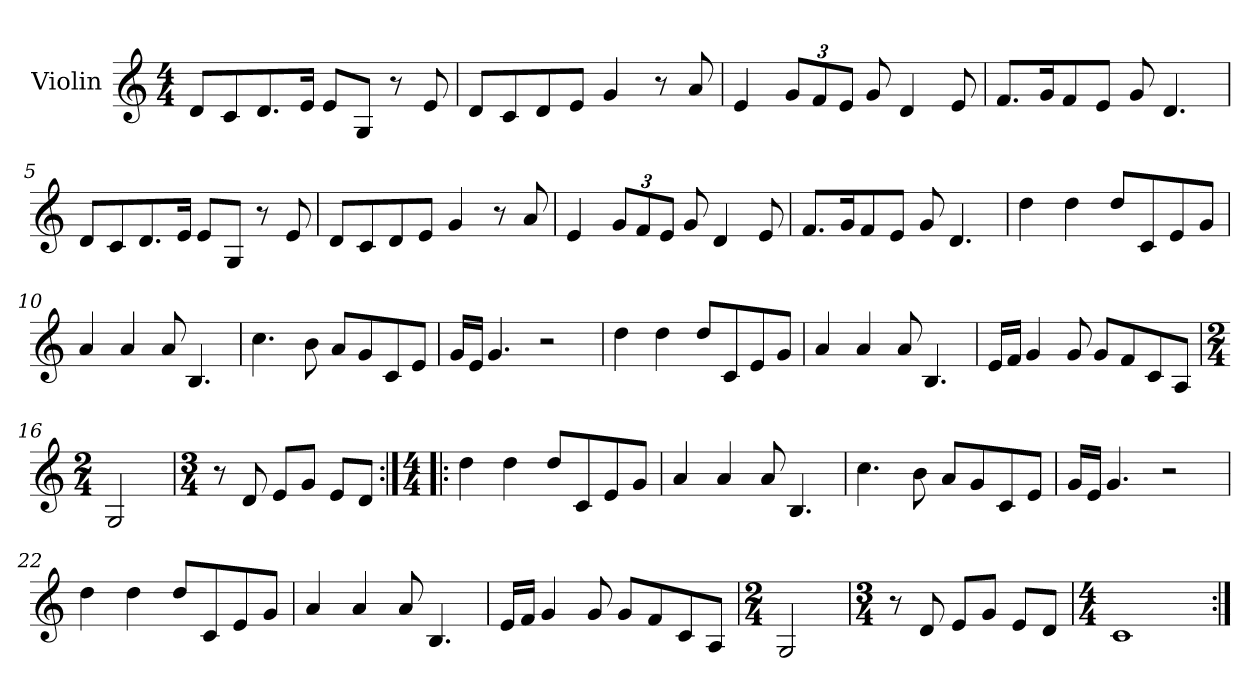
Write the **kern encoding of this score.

**kern
*part1
*staff1
*I"Violin
*I'Vln.
*clefG2
*k[]
*C:
*M4/4
=1
8d/L
8c/
8.d/
16e/Jk
8e/L
8G/J
8r
8e/
=2
8d/L
8c/
8d/
8e/J
4g/
8r
8a/
=3
4e/
*Xbrackettup
12g/L
12f/
12e/J
8g/
4d/
8e/
!!LO:LB:g=z
=4
8.f/L
16g/K
8f/
8e/J
8g/
4.d/
=5
8d/L
8c/
8.d/
16e/Jk
8e/L
8G/J
8r
8e/
=6
8d/L
8c/
8d/
8e/J
4g/
8r
8a/
!!LO:LB:g=z
=7
4e/
12g/L
12f/
12e/J
8g/
4d/
8e/
=8
8.f/L
16g/K
8f/
8e/J
8g/
4.d/
=9
4dd\
4dd\
8dd/L
8c/
8e/
8g/J
!!LO:LB:g=z
=10
4a/
4a/
8a/
4.B/
=11
4.cc\
8b\
8a/L
8g/
8c/
8e/J
=12
16g/LL
16e/JJ
4.g/
2r
=13
4dd\
4dd\
8dd/L
8c/
8e/
8g/J
=14
4a/
4a/
8a/
4.B/
!!LO:LB:g=z
=15
16e/LL
16f/JJ
4g/
8g/
8g/L
8f/
8c/
8A/J
=16
*M2/4
2G/
=17
*M3/4
8r
8d/
8e/L
8g/J
8e/L
8d/J
=18:|!|:
*M4/4
4dd\
4dd\
8dd/L
8c/
8e/
8g/J
!!LO:LB:g=z
=19
4a/
4a/
8a/
4.B/
=20
4.cc\
8b\
8a/L
8g/
8c/
8e/J
=21
16g/LL
16e/JJ
4.g/
2r
=22
4dd\
4dd\
8dd/L
8c/
8e/
8g/J
=23
4a/
4a/
8a/
4.B/
=24
16e/LL
16f/JJ
4g/
8g/
8g/L
8f/
8c/
8A/J
!!LO:LB:g=z
=25
*M2/4
2G/
=26
*M3/4
8r
8d/
8e/L
8g/J
8e/L
8d/J
=27
*M4/4
1c
=:|!
*-
